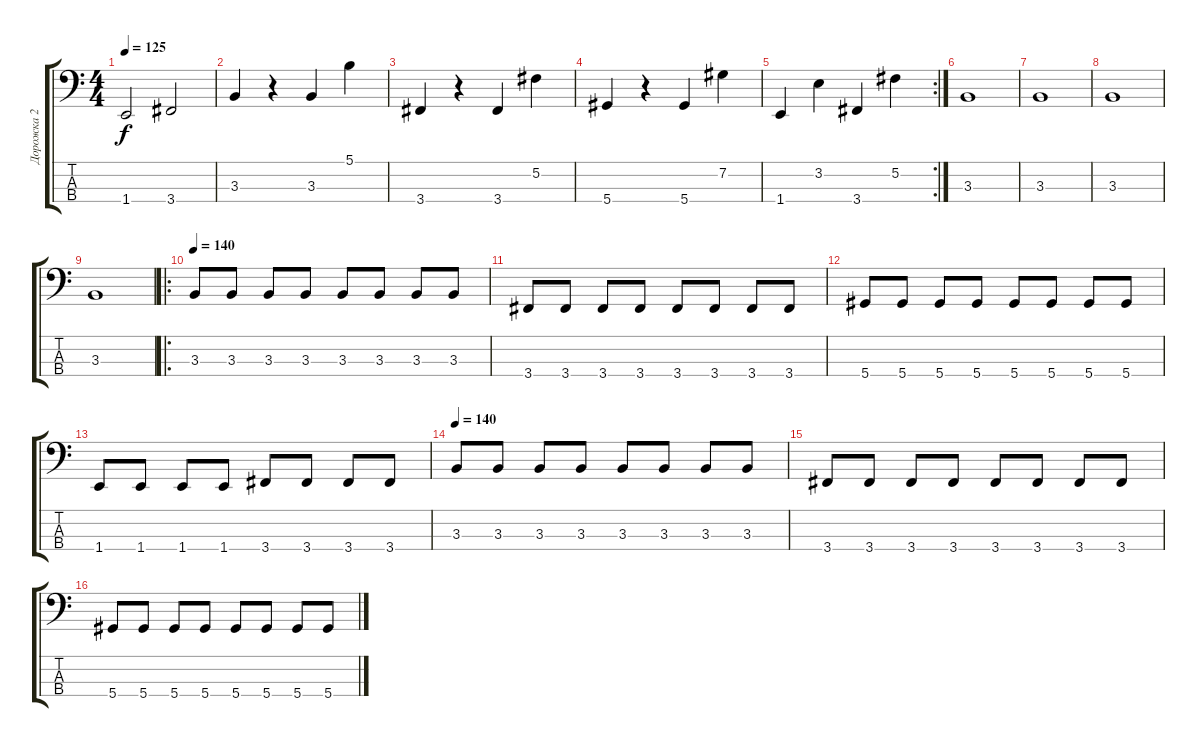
\track ("Дорожка 2" "Дорожка 2") {instrument electricbassfinger}
\staff {score tabs}
\tuning (Gb2 Db2 Ab1 Eb1) {hide}
\ts (4 4)
\tempo 125
\clef f4
\ks c
1.4.2{dy f} 3.4.2 |
3.3.4 r.4 3.3.4 5.1.4 |
3.4.4 r.4 3.4.4 5.2.4 |
5.4.4 r.4 5.4.4 7.2.4 |
\rc 2
1.4.4 3.2.4 3.4.4 5.2.4 |
3.3.1 |
3.3.1 |
3.3.1 |
3.3.1 |
\ro
\tempo 140
3.3.8 3.3.8 3.3.8 3.3.8 3.3.8 3.3.8 3.3.8 3.3.8 |
3.4.8 3.4.8 3.4.8 3.4.8 3.4.8 3.4.8 3.4.8 3.4.8 |
5.4.8 5.4.8 5.4.8 5.4.8 5.4.8 5.4.8 5.4.8 5.4.8 |
1.4.8 1.4.8 1.4.8 1.4.8 3.4.8 3.4.8 3.4.8 3.4.8 |
\tempo 140
3.3.8 3.3.8 3.3.8 3.3.8 3.3.8 3.3.8 3.3.8 3.3.8 |
3.4.8 3.4.8 3.4.8 3.4.8 3.4.8 3.4.8 3.4.8 3.4.8 |
5.4.8 5.4.8 5.4.8 5.4.8 5.4.8 5.4.8 5.4.8 5.4.8
